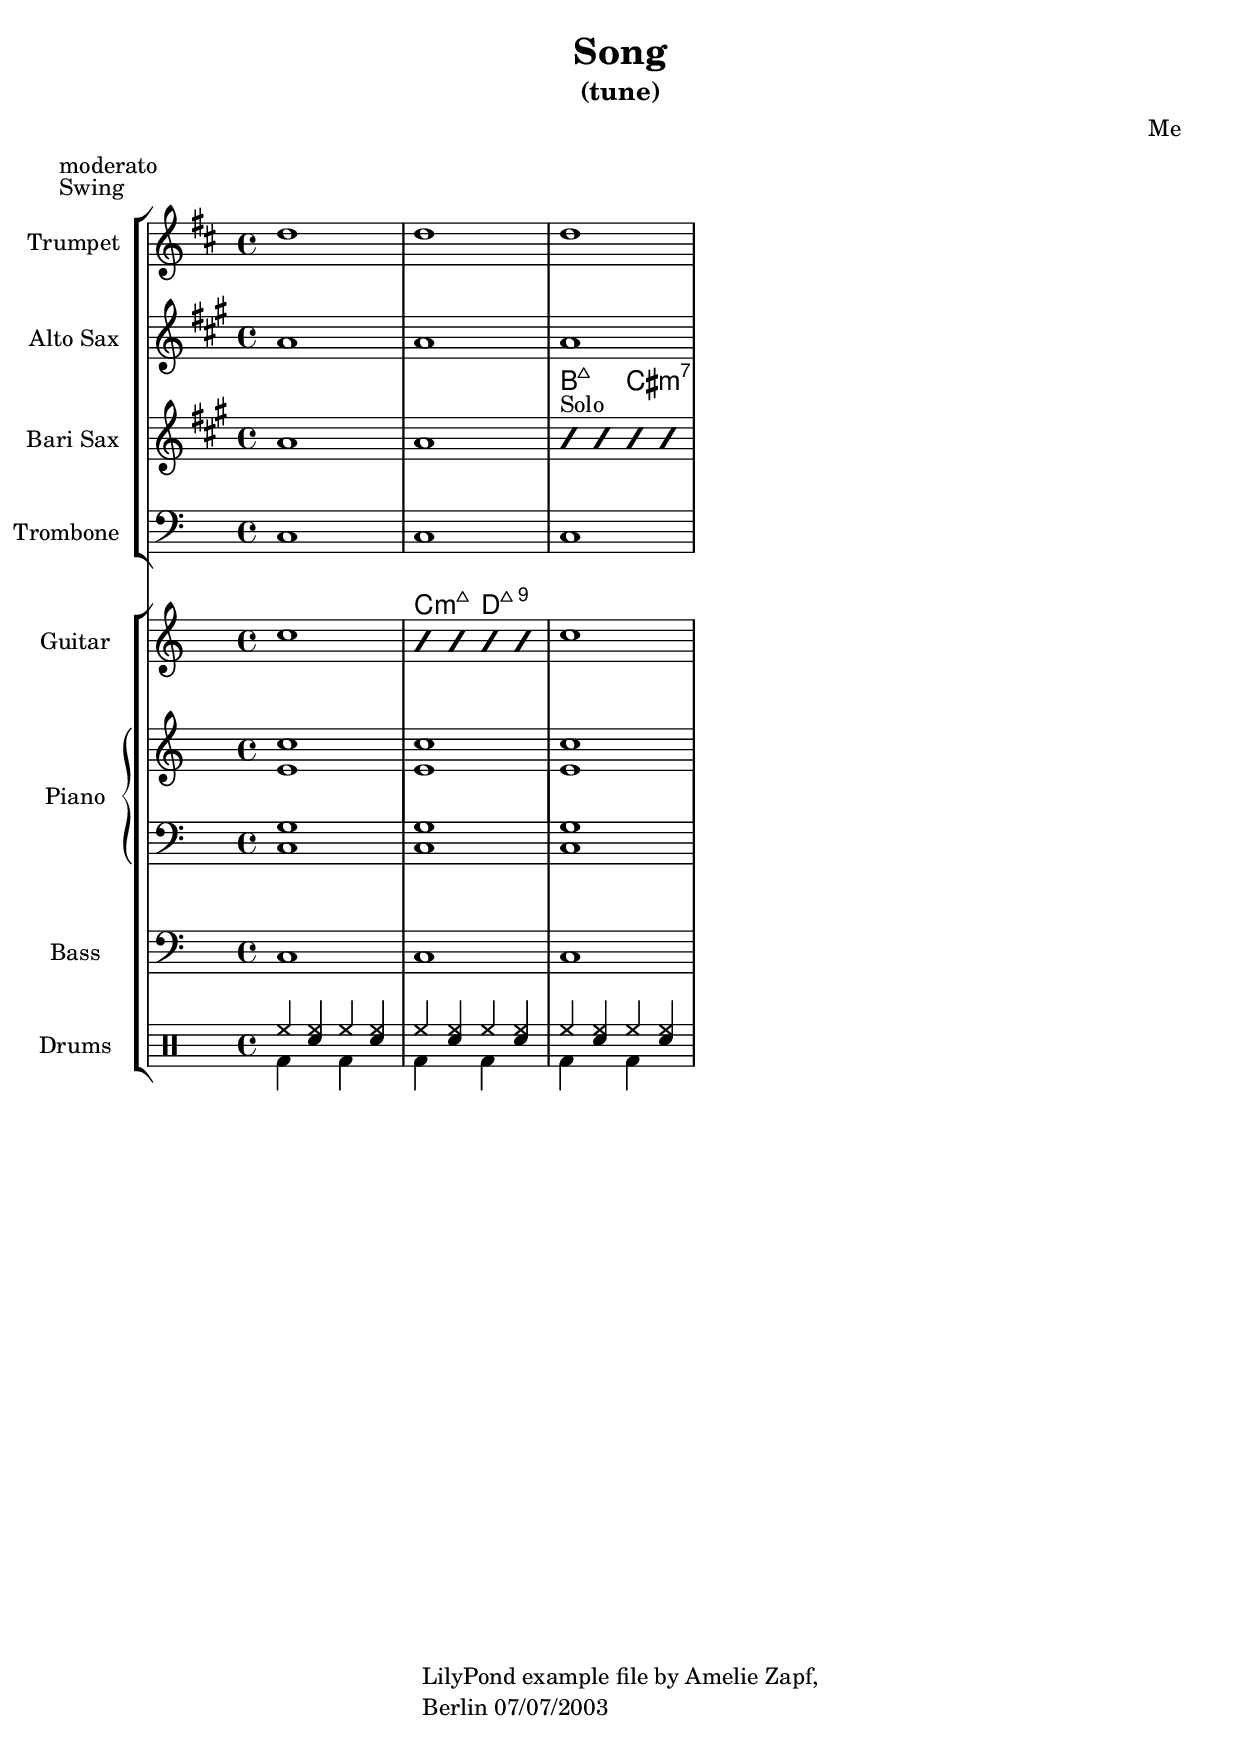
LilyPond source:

%% Do not edit this file; it is auto-generated from LSR http://lsr.dsi.unimi.it
%% This file is in the public domain.
\version "2.12.3"

\header {
  lsrtags = "keyboards, percussion, fretted-strings, template"

  texidoces = "
Ésta es una plantilla bastante avanzada, para un conjunto de
jazz. Observe que la notación de todos los instrumentos está en
@code{\\key c \\major} (Do mayor). Esto se refiere al tono de
concierto; la armadura se transporta automáticamente si la música está
dentro de una sección @code{\\transpose}.

"
  doctitlees = "Plantilla para combo de jazz"
  
  texidocde = "
Hier ist ein ziemlich kompliziertes Beispiel für ein Jazz-Ensemble. Achtung: 
Alle Instrumente sind in @code{\key c \major} (C-Dur) notiert. Das bezieht sich 
auf die klingende Musik: LilyPond transponiert die Tonart automatisch, wenn 
sich die Noten innerhalb eines @code{\transpose}-Abschnitts befinden.

"

  doctitlede = "Vorlage für Jazz-Combo"

  texidoc = "
This is quite an advanced template, for a jazz ensemble. Note that all
instruments are notated in @code{\\key c \\major}. This refers to the
key in concert pitch; the key will be automatically transposed if the
music is within a @code{\\transpose} section.

"
  doctitle = "Jazz combo template"
} % begin verbatim

\header {
  title = "Song"
  subtitle = "(tune)"
  composer = "Me"
  meter = "moderato"
  piece = "Swing"
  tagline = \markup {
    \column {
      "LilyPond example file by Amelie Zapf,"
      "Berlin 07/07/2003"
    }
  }
}

%#(set-global-staff-size 16)
\include "english.ly"

%%%%%%%%%%%% Some macros %%%%%%%%%%%%%%%%%%%

sl = {
  \override NoteHead #'style = #'slash
  \override Stem #'transparent = ##t
}
nsl = {
  \revert NoteHead #'style
  \revert Stem #'transparent
}
crOn = \override NoteHead #'style = #'cross
crOff = \revert NoteHead #'style

%% insert chord name style stuff here.

jazzChords = { }

%%%%%%%%%%%% Keys'n'thangs %%%%%%%%%%%%%%%%%

global = { \time 4/4 }

Key = { \key c \major }

% ############ Horns ############

% ------ Trumpet ------
trpt = \transpose c d \relative c'' {
  \Key
  c1 | c | c |
}
trpHarmony = \transpose c' d {
  \jazzChords
}
trumpet = {
  \global
  \set Staff.instrumentName = #"Trumpet"
  \clef treble
  <<
    \trpt
  >>
}

% ------ Alto Saxophone ------
alto = \transpose c a \relative c' {
  \Key
  c1 | c | c |
}
altoHarmony = \transpose c' a {
  \jazzChords
}
altoSax = {
  \global
  \set Staff.instrumentName = #"Alto Sax"
  \clef treble
  <<
    \alto
  >>
}

% ------ Baritone Saxophone ------
bari = \transpose c a' \relative c {
  \Key
  c1
  c1
  \sl
  d4^"Solo" d d d
  \nsl
}
bariHarmony = \transpose c' a \chordmode {
  \jazzChords s1 s d2:maj e:m7
}
bariSax = {
  \global
  \set Staff.instrumentName = #"Bari Sax"
  \clef treble
  <<
    \bari
  >>
}

% ------ Trombone ------
tbone = \relative c {
  \Key
  c1 | c | c
}
tboneHarmony = \chordmode {
  \jazzChords
}
trombone = {
  \global
  \set Staff.instrumentName = #"Trombone"
  \clef bass
  <<
    \tbone
  >>
}

% ############ Rhythm Section #############

% ------ Guitar ------
gtr = \relative c'' {
  \Key
  c1
  \sl
  b4 b b b
  \nsl
  c1
}
gtrHarmony = \chordmode {
  \jazzChords
  s1 c2:min7+ d2:maj9
}
guitar = {
  \global
  \set Staff.instrumentName = #"Guitar"
  \clef treble
  <<
    \gtr
  >>
}

%% ------ Piano ------
rhUpper = \relative c'' {
  \voiceOne
  \Key
  c1 | c | c
}
rhLower = \relative c' {
  \voiceTwo
  \Key
  e1 | e | e
}

lhUpper = \relative c' {
  \voiceOne
  \Key
  g1 | g | g
}
lhLower = \relative c {
  \voiceTwo
  \Key
  c1 | c | c
}

PianoRH = {
  \clef treble
  \global
  \set Staff.midiInstrument = #"acoustic grand"
  <<
    \new Voice = "one" \rhUpper
    \new Voice = "two" \rhLower
  >>
}
PianoLH = {
  \clef bass
  \global
  \set Staff.midiInstrument = "acoustic grand"
  <<
    \new Voice = "one" \lhUpper
    \new Voice = "two" \lhLower
  >>
}

piano = {
  <<
    \set PianoStaff.instrumentName = #"Piano"
    \new Staff = "upper" \PianoRH
    \new Staff = "lower" \PianoLH
  >>
}

% ------ Bass Guitar ------
Bass = \relative c {
  \Key
  c1 | c | c
}
bass = {
  \global
  \set Staff.instrumentName = #"Bass"
  \clef bass
  <<
    \Bass
  >>
}

% ------ Drums ------
up = \drummode {
  \voiceOne
  hh4 <hh sn> hh <hh sn>
  hh4 <hh sn> hh <hh sn>
  hh4 <hh sn> hh <hh sn>
}
down = \drummode {
  \voiceTwo
  bd4 s bd s
  bd4 s bd s
  bd4 s bd s
}

drumContents = {
  \global
  <<
    \set DrumStaff.instrumentName = #"Drums"
    \new DrumVoice \up
    \new DrumVoice \down
  >>
}

%%%%%%%%% It All Goes Together Here %%%%%%%%%%%%%%%%%%%%%%

\score {
  <<
    \new StaffGroup = "horns" <<
      \new Staff = "trumpet" \trumpet
      \new Staff = "altosax" \altoSax
      \new ChordNames = "barichords" \bariHarmony
      \new Staff = "barisax" \bariSax
      \new Staff = "trombone" \trombone
    >>
    
    \new StaffGroup = "rhythm" <<
      \new ChordNames = "chords" \gtrHarmony
      \new Staff = "guitar" \guitar
      \new PianoStaff = "piano" \piano
      \new Staff = "bass" \bass
      \new DrumStaff \drumContents
    >>
  >>
  
  \layout {
    \context { \RemoveEmptyStaffContext }
    \context {
      \Score
      \override BarNumber #'padding = #3
      \override RehearsalMark #'padding = #2
      skipBars = ##t
    }
  }
  
  \midi { }
}

